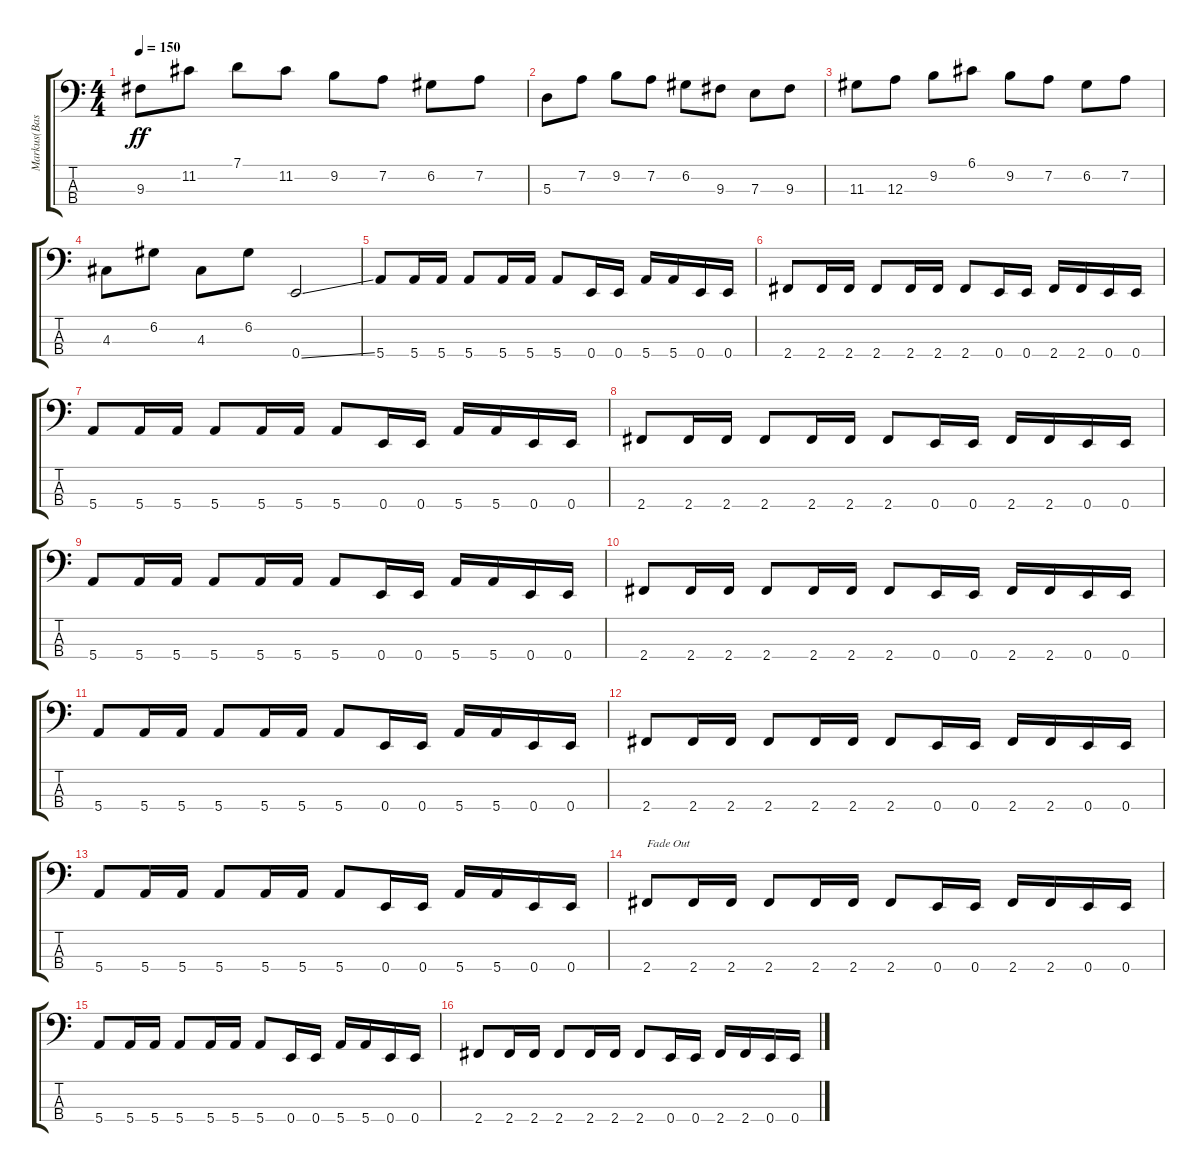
\track ("Markus(Bass)" "Markus(Bas") {instrument electricbassfinger}
\staff {score tabs}
\tuning (G2 D2 A1 E1) {hide}
\ts (4 4)
\tempo 150
\clef f4
\ks c
9.3.8{dy ff} 11.2.8 7.1.8 11.2.8 9.2.8 7.2.8 6.2.8 7.2.8 |
5.3.8 7.2.8 9.2.8 7.2.8 6.2.8 9.3.8 7.3.8 9.3.8 |
11.3.8 12.3.8 9.2.8 6.1.8 9.2.8 7.2.8 6.2.8 7.2.8 |
4.3.8 6.2.8 4.3.8 6.2.8 0.4{ss}.2 |
5.4.8 5.4.16 5.4.16 5.4.8 5.4.16 5.4.16 5.4.8 0.4.16 0.4.16 5.4.16 5.4.16 0.4.16 0.4.16 |
2.4.8 2.4.16 2.4.16 2.4.8 2.4.16 2.4.16 2.4.8 0.4.16 0.4.16 2.4.16 2.4.16 0.4.16 0.4.16 |
5.4.8 5.4.16 5.4.16 5.4.8 5.4.16 5.4.16 5.4.8 0.4.16 0.4.16 5.4.16 5.4.16 0.4.16 0.4.16 |
2.4.8 2.4.16 2.4.16 2.4.8 2.4.16 2.4.16 2.4.8 0.4.16 0.4.16 2.4.16 2.4.16 0.4.16 0.4.16 |
5.4.8 5.4.16 5.4.16 5.4.8 5.4.16 5.4.16 5.4.8 0.4.16 0.4.16 5.4.16 5.4.16 0.4.16 0.4.16 |
2.4.8 2.4.16 2.4.16 2.4.8 2.4.16 2.4.16 2.4.8 0.4.16 0.4.16 2.4.16 2.4.16 0.4.16 0.4.16 |
5.4.8 5.4.16 5.4.16 5.4.8 5.4.16 5.4.16 5.4.8 0.4.16 0.4.16 5.4.16 5.4.16 0.4.16 0.4.16 |
2.4.8 2.4.16 2.4.16 2.4.8 2.4.16 2.4.16 2.4.8 0.4.16 0.4.16 2.4.16 2.4.16 0.4.16 0.4.16 |
5.4.8 5.4.16 5.4.16 5.4.8 5.4.16 5.4.16 5.4.8 0.4.16 0.4.16 5.4.16 5.4.16 0.4.16 0.4.16 |
2.4.8{txt "Fade Out" volume 14} 2.4.16 2.4.16 2.4.8 2.4.16 2.4.16 2.4.8{volume 13} 0.4.16 0.4.16 2.4.16{volume 12} 2.4.16 0.4.16 0.4.16 |
5.4.8{volume 11} 5.4.16 5.4.16 5.4.8 5.4.16 5.4.16 5.4.8{volume 10} 0.4.16 0.4.16 5.4.16{volume 9} 5.4.16 0.4.16 0.4.16 |
2.4.8{volume 9} 2.4.16 2.4.16 2.4.8{volume 8} 2.4.16 2.4.16 2.4.8{volume 7} 0.4.16 0.4.16 2.4.16{volume 6} 2.4.16 0.4.16 0.4.16
